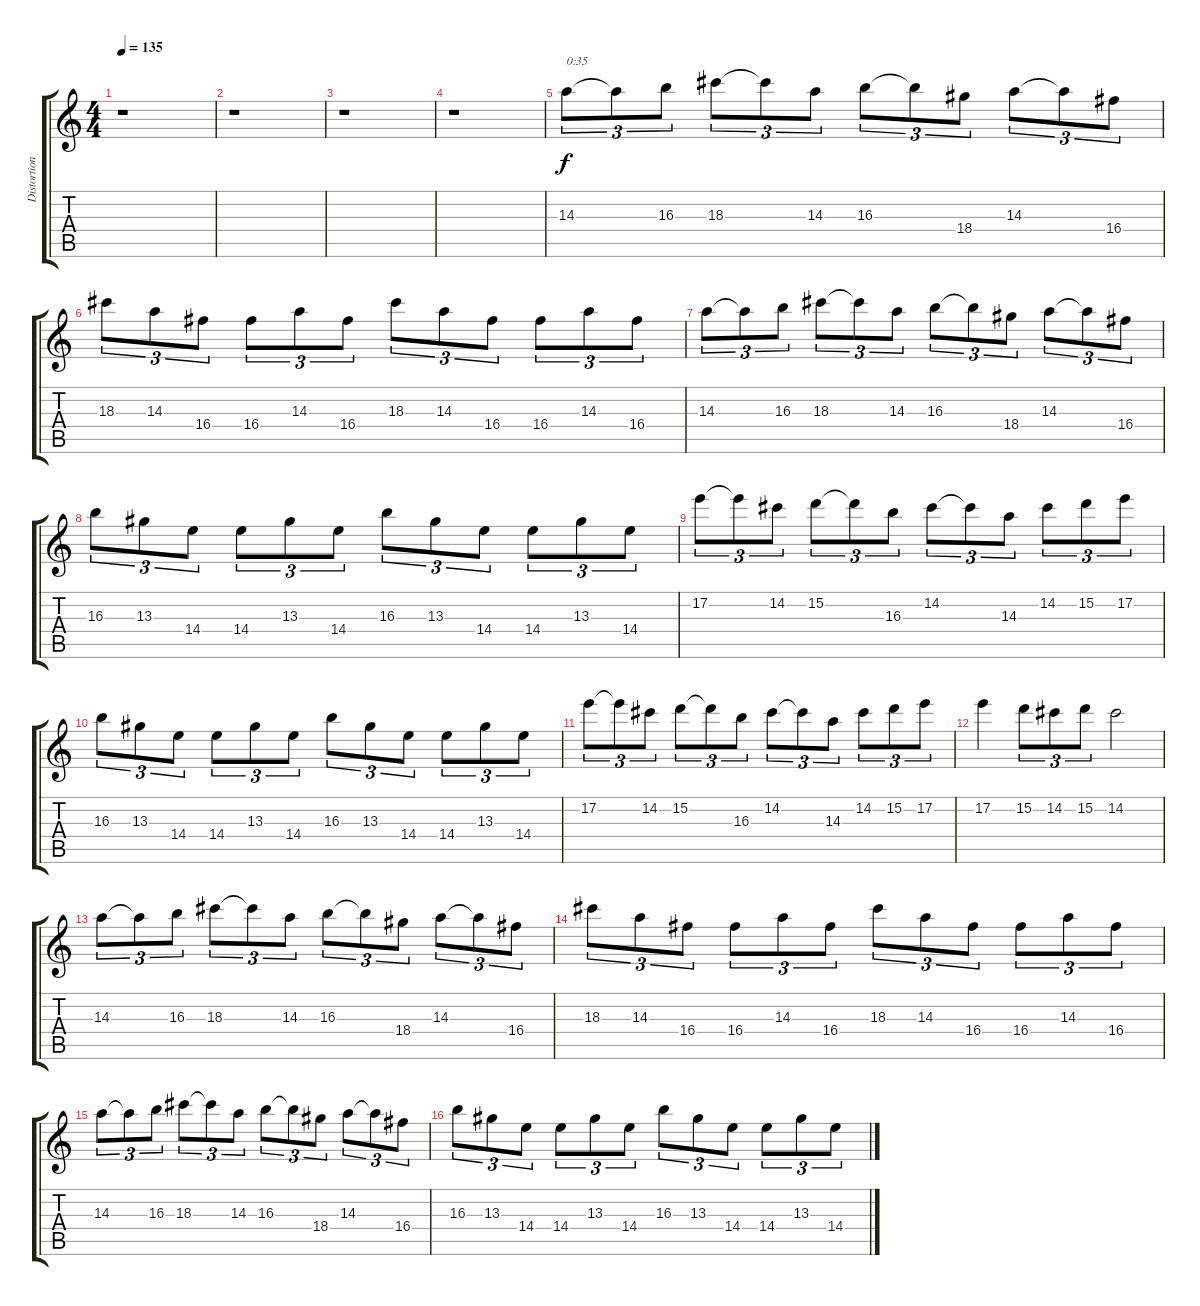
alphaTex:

\track ("Distortion" "Distortion") {instrument distortionguitar}
\staff {score tabs}
\tuning (E4 B3 G3 D3 A2 E2) {hide}
\ts (4 4)
\tempo 135
\clef g2
\ks c
r.1{dy f} |
r.1 |
r.1 |
r.1 |
14.3.8{tu (3 2) txt "0:35"} 14.3{t}.8{tu (3 2)} 16.3.8{tu (3 2)} 18.3.8{tu (3 2)} 18.3{t}.8{tu (3 2)} 14.3.8{tu (3 2)} 16.3.8{tu (3 2)} 16.3{t}.8{tu (3 2)} 18.4.8{tu (3 2)} 14.3.8{tu (3 2)} 14.3{t}.8{tu (3 2)} 16.4.8{tu (3 2)} |
18.3.8{tu (3 2)} 14.3.8{tu (3 2)} 16.4.8{tu (3 2)} 16.4.8{tu (3 2)} 14.3.8{tu (3 2)} 16.4.8{tu (3 2)} 18.3.8{tu (3 2)} 14.3.8{tu (3 2)} 16.4.8{tu (3 2)} 16.4.8{tu (3 2)} 14.3.8{tu (3 2)} 16.4.8{tu (3 2)} |
14.3.8{tu (3 2)} 14.3{t}.8{tu (3 2)} 16.3.8{tu (3 2)} 18.3.8{tu (3 2)} 18.3{t}.8{tu (3 2)} 14.3.8{tu (3 2)} 16.3.8{tu (3 2)} 16.3{t}.8{tu (3 2)} 18.4.8{tu (3 2)} 14.3.8{tu (3 2)} 14.3{t}.8{tu (3 2)} 16.4.8{tu (3 2)} |
16.3.8{tu (3 2)} 13.3.8{tu (3 2)} 14.4.8{tu (3 2)} 14.4.8{tu (3 2)} 13.3.8{tu (3 2)} 14.4.8{tu (3 2)} 16.3.8{tu (3 2)} 13.3.8{tu (3 2)} 14.4.8{tu (3 2)} 14.4.8{tu (3 2)} 13.3.8{tu (3 2)} 14.4.8{tu (3 2)} |
17.2.8{tu (3 2)} 17.2{t}.8{tu (3 2)} 14.2.8{tu (3 2)} 15.2.8{tu (3 2)} 15.2{t}.8{tu (3 2)} 16.3.8{tu (3 2)} 14.2.8{tu (3 2)} 14.2{t}.8{tu (3 2)} 14.3.8{tu (3 2)} 14.2.8{tu (3 2)} 15.2.8{tu (3 2)} 17.2.8{tu (3 2)} |
16.3.8{tu (3 2)} 13.3.8{tu (3 2)} 14.4.8{tu (3 2)} 14.4.8{tu (3 2)} 13.3.8{tu (3 2)} 14.4.8{tu (3 2)} 16.3.8{tu (3 2)} 13.3.8{tu (3 2)} 14.4.8{tu (3 2)} 14.4.8{tu (3 2)} 13.3.8{tu (3 2)} 14.4.8{tu (3 2)} |
17.2.8{tu (3 2)} 17.2{t}.8{tu (3 2)} 14.2.8{tu (3 2)} 15.2.8{tu (3 2)} 15.2{t}.8{tu (3 2)} 16.3.8{tu (3 2)} 14.2.8{tu (3 2)} 14.2{t}.8{tu (3 2)} 14.3.8{tu (3 2)} 14.2.8{tu (3 2)} 15.2.8{tu (3 2)} 17.2.8{tu (3 2)} |
17.2.4 15.2.8{tu (3 2)} 14.2.8{tu (3 2)} 15.2.8{tu (3 2)} 14.2.2 |
14.3.8{tu (3 2)} 14.3{t}.8{tu (3 2)} 16.3.8{tu (3 2)} 18.3.8{tu (3 2)} 18.3{t}.8{tu (3 2)} 14.3.8{tu (3 2)} 16.3.8{tu (3 2)} 16.3{t}.8{tu (3 2)} 18.4.8{tu (3 2)} 14.3.8{tu (3 2)} 14.3{t}.8{tu (3 2)} 16.4.8{tu (3 2)} |
18.3.8{tu (3 2)} 14.3.8{tu (3 2)} 16.4.8{tu (3 2)} 16.4.8{tu (3 2)} 14.3.8{tu (3 2)} 16.4.8{tu (3 2)} 18.3.8{tu (3 2)} 14.3.8{tu (3 2)} 16.4.8{tu (3 2)} 16.4.8{tu (3 2)} 14.3.8{tu (3 2)} 16.4.8{tu (3 2)} |
14.3.8{tu (3 2)} 14.3{t}.8{tu (3 2)} 16.3.8{tu (3 2)} 18.3.8{tu (3 2)} 18.3{t}.8{tu (3 2)} 14.3.8{tu (3 2)} 16.3.8{tu (3 2)} 16.3{t}.8{tu (3 2)} 18.4.8{tu (3 2)} 14.3.8{tu (3 2)} 14.3{t}.8{tu (3 2)} 16.4.8{tu (3 2)} |
16.3.8{tu (3 2)} 13.3.8{tu (3 2)} 14.4.8{tu (3 2)} 14.4.8{tu (3 2)} 13.3.8{tu (3 2)} 14.4.8{tu (3 2)} 16.3.8{tu (3 2)} 13.3.8{tu (3 2)} 14.4.8{tu (3 2)} 14.4.8{tu (3 2)} 13.3.8{tu (3 2)} 14.4.8{tu (3 2)}
